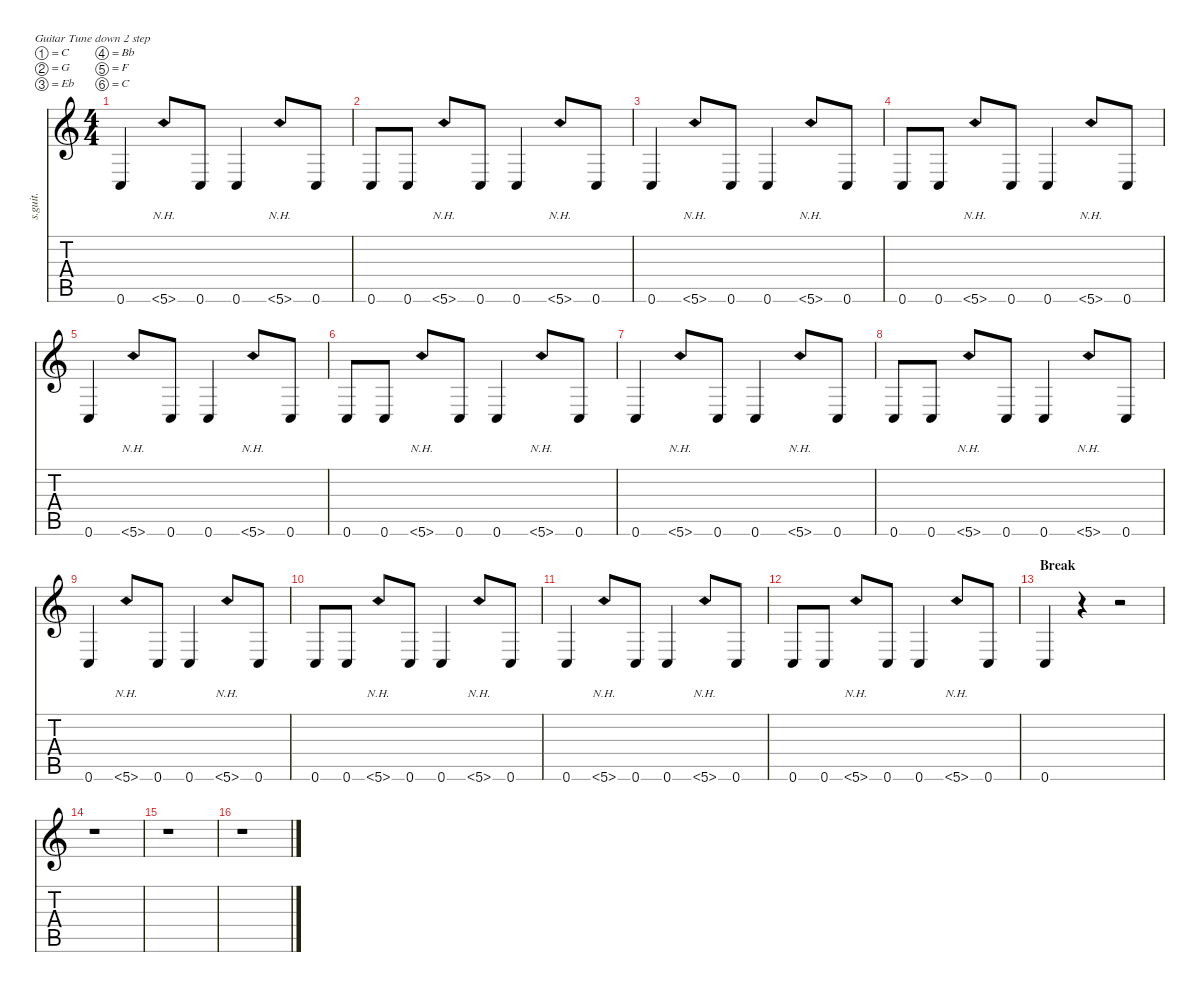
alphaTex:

\defaultSystemsLayout 4
\hideDynamics
\bracketExtendMode nobrackets
\track ("Josh Homme" "s.guit.") {instrument distortionguitar}
\staff {score tabs}
\tuning (C4 G3 Eb3 Bb2 F2 C2)
\ts (4 4)
\tempo (210 hide)
\clef g2
\ks c
0.6.4{lyrics (0 "") lyrics (1 "") lyrics (2 "") lyrics (3 "") lyrics (4 "") dy f} 5.6{nh}.8{lyrics (0 "") lyrics (1 "") lyrics (2 "") lyrics (3 "") lyrics (4 "")} 0.6.8{lyrics (0 "") lyrics (1 "") lyrics (2 "") lyrics (3 "") lyrics (4 "")} 0.6.4{lyrics (0 "") lyrics (1 "") lyrics (2 "") lyrics (3 "") lyrics (4 "")} 5.6{nh}.8{lyrics (0 "") lyrics (1 "") lyrics (2 "") lyrics (3 "") lyrics (4 "")} 0.6.8{lyrics (0 "") lyrics (1 "") lyrics (2 "") lyrics (3 "") lyrics (4 "")} |
0.6.8{lyrics (0 "") lyrics (1 "") lyrics (2 "") lyrics (3 "") lyrics (4 "")} 0.6.8{lyrics (0 "") lyrics (1 "") lyrics (2 "") lyrics (3 "") lyrics (4 "")} 5.6{nh}.8{lyrics (0 "") lyrics (1 "") lyrics (2 "") lyrics (3 "") lyrics (4 "")} 0.6.8{lyrics (0 "") lyrics (1 "") lyrics (2 "") lyrics (3 "") lyrics (4 "")} 0.6.4{lyrics (0 "") lyrics (1 "") lyrics (2 "") lyrics (3 "") lyrics (4 "")} 5.6{nh}.8{lyrics (0 "") lyrics (1 "") lyrics (2 "") lyrics (3 "") lyrics (4 "")} 0.6.8{lyrics (0 "") lyrics (1 "") lyrics (2 "") lyrics (3 "") lyrics (4 "")} |
0.6.4{lyrics (0 "") lyrics (1 "") lyrics (2 "") lyrics (3 "") lyrics (4 "")} 5.6{nh}.8{lyrics (0 "") lyrics (1 "") lyrics (2 "") lyrics (3 "") lyrics (4 "")} 0.6.8{lyrics (0 "") lyrics (1 "") lyrics (2 "") lyrics (3 "") lyrics (4 "")} 0.6.4{lyrics (0 "") lyrics (1 "") lyrics (2 "") lyrics (3 "") lyrics (4 "")} 5.6{nh}.8{lyrics (0 "") lyrics (1 "") lyrics (2 "") lyrics (3 "") lyrics (4 "")} 0.6.8{lyrics (0 "") lyrics (1 "") lyrics (2 "") lyrics (3 "") lyrics (4 "")} |
0.6.8{lyrics (0 "") lyrics (1 "") lyrics (2 "") lyrics (3 "") lyrics (4 "")} 0.6.8{lyrics (0 "") lyrics (1 "") lyrics (2 "") lyrics (3 "") lyrics (4 "")} 5.6{nh}.8{lyrics (0 "") lyrics (1 "") lyrics (2 "") lyrics (3 "") lyrics (4 "")} 0.6.8{lyrics (0 "") lyrics (1 "") lyrics (2 "") lyrics (3 "") lyrics (4 "")} 0.6.4{lyrics (0 "") lyrics (1 "") lyrics (2 "") lyrics (3 "") lyrics (4 "")} 5.6{nh}.8{lyrics (0 "") lyrics (1 "") lyrics (2 "") lyrics (3 "") lyrics (4 "")} 0.6.8{lyrics (0 "") lyrics (1 "") lyrics (2 "") lyrics (3 "") lyrics (4 "")} |
0.6.4{lyrics (0 "") lyrics (1 "") lyrics (2 "") lyrics (3 "") lyrics (4 "")} 5.6{nh}.8{lyrics (0 "") lyrics (1 "") lyrics (2 "") lyrics (3 "") lyrics (4 "")} 0.6.8{lyrics (0 "") lyrics (1 "") lyrics (2 "") lyrics (3 "") lyrics (4 "")} 0.6.4{lyrics (0 "") lyrics (1 "") lyrics (2 "") lyrics (3 "") lyrics (4 "")} 5.6{nh}.8{lyrics (0 "") lyrics (1 "") lyrics (2 "") lyrics (3 "") lyrics (4 "")} 0.6.8{lyrics (0 "") lyrics (1 "") lyrics (2 "") lyrics (3 "") lyrics (4 "")} |
0.6.8{lyrics (0 "") lyrics (1 "") lyrics (2 "") lyrics (3 "") lyrics (4 "")} 0.6.8{lyrics (0 "") lyrics (1 "") lyrics (2 "") lyrics (3 "") lyrics (4 "")} 5.6{nh}.8{lyrics (0 "") lyrics (1 "") lyrics (2 "") lyrics (3 "") lyrics (4 "")} 0.6.8{lyrics (0 "") lyrics (1 "") lyrics (2 "") lyrics (3 "") lyrics (4 "")} 0.6.4{lyrics (0 "") lyrics (1 "") lyrics (2 "") lyrics (3 "") lyrics (4 "")} 5.6{nh}.8{lyrics (0 "") lyrics (1 "") lyrics (2 "") lyrics (3 "") lyrics (4 "")} 0.6.8{lyrics (0 "") lyrics (1 "") lyrics (2 "") lyrics (3 "") lyrics (4 "")} |
0.6.4{lyrics (0 "") lyrics (1 "") lyrics (2 "") lyrics (3 "") lyrics (4 "")} 5.6{nh}.8{lyrics (0 "") lyrics (1 "") lyrics (2 "") lyrics (3 "") lyrics (4 "")} 0.6.8{lyrics (0 "") lyrics (1 "") lyrics (2 "") lyrics (3 "") lyrics (4 "")} 0.6.4{lyrics (0 "") lyrics (1 "") lyrics (2 "") lyrics (3 "") lyrics (4 "")} 5.6{nh}.8{lyrics (0 "") lyrics (1 "") lyrics (2 "") lyrics (3 "") lyrics (4 "")} 0.6.8{lyrics (0 "") lyrics (1 "") lyrics (2 "") lyrics (3 "") lyrics (4 "")} |
0.6.8{lyrics (0 "") lyrics (1 "") lyrics (2 "") lyrics (3 "") lyrics (4 "")} 0.6.8{lyrics (0 "") lyrics (1 "") lyrics (2 "") lyrics (3 "") lyrics (4 "")} 5.6{nh}.8{lyrics (0 "") lyrics (1 "") lyrics (2 "") lyrics (3 "") lyrics (4 "")} 0.6.8{lyrics (0 "") lyrics (1 "") lyrics (2 "") lyrics (3 "") lyrics (4 "")} 0.6.4{lyrics (0 "") lyrics (1 "") lyrics (2 "") lyrics (3 "") lyrics (4 "")} 5.6{nh}.8{lyrics (0 "") lyrics (1 "") lyrics (2 "") lyrics (3 "") lyrics (4 "")} 0.6.8{lyrics (0 "") lyrics (1 "") lyrics (2 "") lyrics (3 "") lyrics (4 "")} |
0.6.4{lyrics (0 "") lyrics (1 "") lyrics (2 "") lyrics (3 "") lyrics (4 "")} 5.6{nh}.8{lyrics (0 "") lyrics (1 "") lyrics (2 "") lyrics (3 "") lyrics (4 "")} 0.6.8{lyrics (0 "") lyrics (1 "") lyrics (2 "") lyrics (3 "") lyrics (4 "")} 0.6.4{lyrics (0 "") lyrics (1 "") lyrics (2 "") lyrics (3 "") lyrics (4 "")} 5.6{nh}.8{lyrics (0 "") lyrics (1 "") lyrics (2 "") lyrics (3 "") lyrics (4 "")} 0.6.8{lyrics (0 "") lyrics (1 "") lyrics (2 "") lyrics (3 "") lyrics (4 "")} |
0.6.8{lyrics (0 "") lyrics (1 "") lyrics (2 "") lyrics (3 "") lyrics (4 "")} 0.6.8{lyrics (0 "") lyrics (1 "") lyrics (2 "") lyrics (3 "") lyrics (4 "")} 5.6{nh}.8{lyrics (0 "") lyrics (1 "") lyrics (2 "") lyrics (3 "") lyrics (4 "")} 0.6.8{lyrics (0 "") lyrics (1 "") lyrics (2 "") lyrics (3 "") lyrics (4 "")} 0.6.4{lyrics (0 "") lyrics (1 "") lyrics (2 "") lyrics (3 "") lyrics (4 "")} 5.6{nh}.8{lyrics (0 "") lyrics (1 "") lyrics (2 "") lyrics (3 "") lyrics (4 "")} 0.6.8{lyrics (0 "") lyrics (1 "") lyrics (2 "") lyrics (3 "") lyrics (4 "")} |
0.6.4{lyrics (0 "") lyrics (1 "") lyrics (2 "") lyrics (3 "") lyrics (4 "")} 5.6{nh}.8{lyrics (0 "") lyrics (1 "") lyrics (2 "") lyrics (3 "") lyrics (4 "")} 0.6.8{lyrics (0 "") lyrics (1 "") lyrics (2 "") lyrics (3 "") lyrics (4 "")} 0.6.4{lyrics (0 "") lyrics (1 "") lyrics (2 "") lyrics (3 "") lyrics (4 "")} 5.6{nh}.8{lyrics (0 "") lyrics (1 "") lyrics (2 "") lyrics (3 "") lyrics (4 "")} 0.6.8{lyrics (0 "") lyrics (1 "") lyrics (2 "") lyrics (3 "") lyrics (4 "")} |
0.6.8{lyrics (0 "") lyrics (1 "") lyrics (2 "") lyrics (3 "") lyrics (4 "")} 0.6.8{lyrics (0 "") lyrics (1 "") lyrics (2 "") lyrics (3 "") lyrics (4 "")} 5.6{nh}.8{lyrics (0 "") lyrics (1 "") lyrics (2 "") lyrics (3 "") lyrics (4 "")} 0.6.8{lyrics (0 "") lyrics (1 "") lyrics (2 "") lyrics (3 "") lyrics (4 "")} 0.6.4{lyrics (0 "") lyrics (1 "") lyrics (2 "") lyrics (3 "") lyrics (4 "")} 5.6{nh}.8{lyrics (0 "") lyrics (1 "") lyrics (2 "") lyrics (3 "") lyrics (4 "")} 0.6.8{lyrics (0 "") lyrics (1 "") lyrics (2 "") lyrics (3 "") lyrics (4 "")} |
\section ("" "Break")
0.6.4{lyrics (0 "") lyrics (1 "") lyrics (2 "") lyrics (3 "") lyrics (4 "")} r.4 r.2 |
r.1 |
r.1 |
r.1
